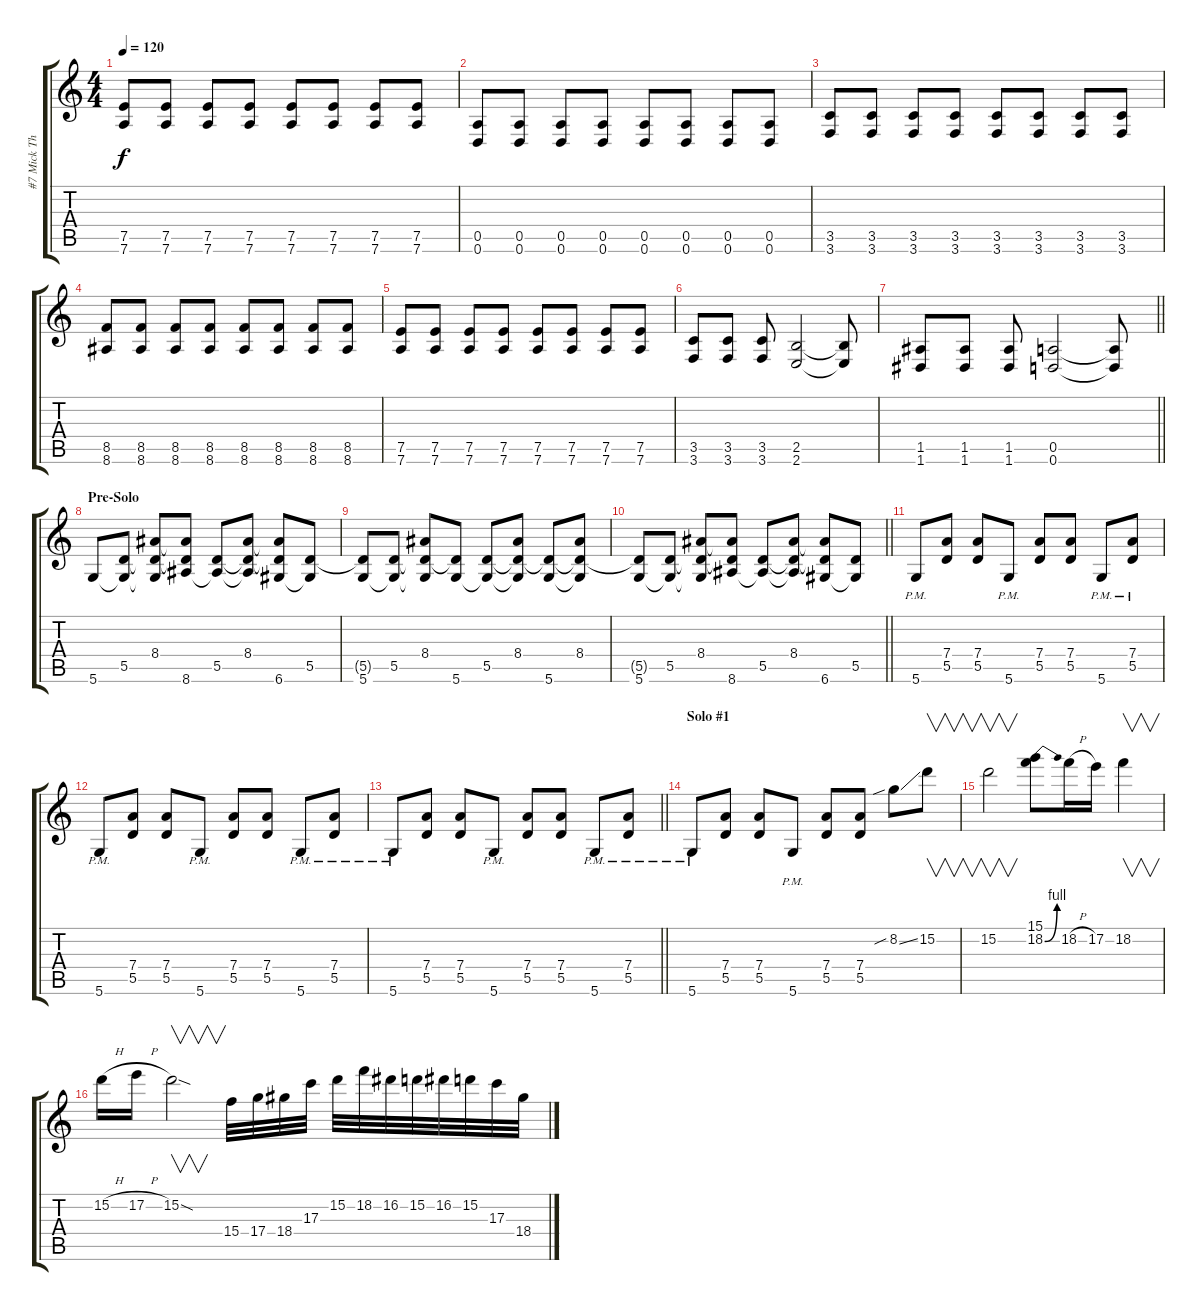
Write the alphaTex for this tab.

\track ("#7 Mick Thomson" "#7 Mick Th") {instrument distortionguitar}
\staff {score tabs}
\tuning (E4 B3 G3 D3 A2 D2) {hide}
\ts (4 4)
\tempo 120
\clef g2
\ks c
(7.5 7.6).8{dy f} (7.5 7.6).8 (7.5 7.6).8 (7.5 7.6).8 (7.5 7.6).8 (7.5 7.6).8 (7.5 7.6).8 (7.5 7.6).8 |
(0.5 0.6).8 (0.5 0.6).8 (0.5 0.6).8 (0.5 0.6).8 (0.5 0.6).8 (0.5 0.6).8 (0.5 0.6).8 (0.5 0.6).8 |
(3.5 3.6).8 (3.5 3.6).8 (3.5 3.6).8 (3.5 3.6).8 (3.5 3.6).8 (3.5 3.6).8 (3.5 3.6).8 (3.5 3.6).8 |
(8.5 8.6).8 (8.5 8.6).8 (8.5 8.6).8 (8.5 8.6).8 (8.5 8.6).8 (8.5 8.6).8 (8.5 8.6).8 (8.5 8.6).8 |
(7.5 7.6).8 (7.5 7.6).8 (7.5 7.6).8 (7.5 7.6).8 (7.5 7.6).8 (7.5 7.6).8 (7.5 7.6).8 (7.5 7.6).8 |
(3.5 3.6).8 (3.5 3.6).8 (3.5 3.6).8 (2.5 2.6).2 (2.5{t} 2.6{t}).8 |
\barLineRight lightlight
(1.5 1.6).8 (1.5 1.6).8 (1.5 1.6).8 (0.5 0.6).2 (0.5{t} 0.6{t}).8 |
\section ("" "Pre-Solo")
5.6.8 (5.5 5.6{t}).8 (8.4 5.5{t} 5.6{t}).8 (8.4{t} 5.5{t} 8.6).8 (5.5 8.6{t}).8 (8.4 5.5{t} 8.6{t}).8 (8.4{t} 5.5{t} 6.6).8 (5.5 6.6{t}).8 |
(5.5{t} 5.6).8 (5.5 5.6{t}).8 (8.4 5.5{t} 5.6{t}).8 (5.5{t} 5.6).8 (5.5 5.6{t}).8 (8.4 5.5{t} 5.6{t}).8 (5.5{t} 5.6).8 (8.4 5.5{t} 5.6{t}).8 |
\barLineRight lightlight
(5.5{t} 5.6).8 (5.5 5.6{t}).8 (8.4 5.5{t} 5.6{t}).8 (8.4{t} 5.5{t} 8.6).8 (5.5 8.6{t}).8 (8.4 5.5{t} 8.6{t}).8 (8.4{t} 5.5{t} 6.6).8 (5.5 6.6{t}).8 |
5.6{pm}.8 (7.4 5.5).8 (7.4 5.5).8 5.6{pm}.8 (7.4 5.5).8 (7.4 5.5).8 5.6{pm}.8 (7.4{pm} 5.5{pm}).8 |
5.6{pm}.8 (7.4 5.5).8 (7.4 5.5).8 5.6{pm}.8 (7.4 5.5).8 (7.4 5.5).8 5.6{pm}.8 (7.4{pm} 5.5{pm}).8 |
\barLineRight lightlight
5.6{pm}.8 (7.4 5.5).8 (7.4 5.5).8 5.6{pm}.8 (7.4 5.5).8 (7.4 5.5).8 5.6{pm}.8 (7.4{pm} 5.5{pm}).8 |
\section ("" "Solo #1")
5.6{pm}.8 (7.4 5.5).8 (7.4 5.5).8 5.6{pm}.8 (7.4 5.5).8 (7.4 5.5).8 8.2{sib ss}.8 15.2.8{v} |
15.2.2{v} (15.1 18.2{be (bend 0 0 60 4)}).8 18.2{h}.16 17.2.16 18.2.4{v} |
15.2{h}.16 17.2{h}.16 15.2{sod}.2{v} 15.4.32 17.4.32 18.4.32 17.3.32 15.2.32 18.2.32 16.2.32 15.2.32 16.2.32 15.2.32 17.3.32 18.4.32
